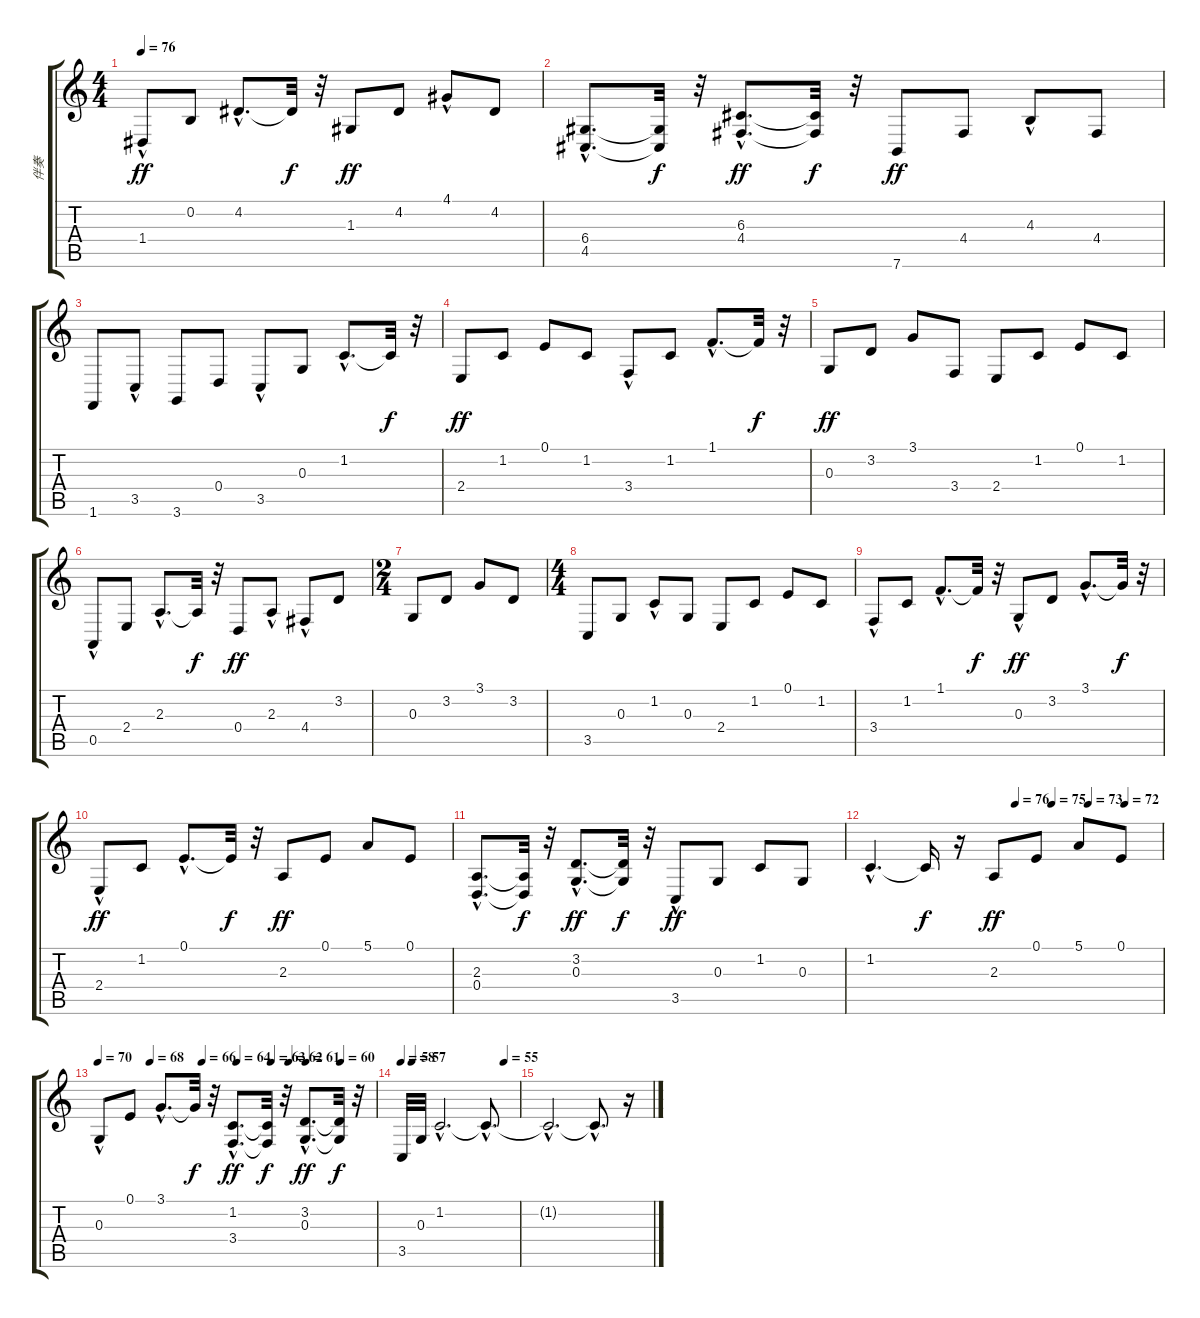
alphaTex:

\track ("伴奏" "伴奏") {instrument acousticgrandpiano}
\staff {score tabs}
\tuning (E4 B3 G3 D3 A2 E2) {hide}
\ts (4 4)
\tempo 76
\clef g2
\ks c
1.4{hac}.8{dy ff} 0.2.8 4.2{hac}.8{d} 4.2{t}.32{dy f} r.32 1.3.8{dy ff} 4.2.8 4.1{hac}.8 4.2.8 |
(6.4{hac} 4.5{hac}).8{d} (6.4{t} 4.5{t}).32{dy f} r.32 (6.3{hac} 4.4{hac}).8{d dy ff} (6.3{t} 4.4{t}).32{dy f} r.32 7.6.8{dy ff} 4.4.8 4.3{hac}.8 4.4.8 |
1.6.8 3.5{hac}.8 3.6.8 0.4.8 3.5{hac}.8 0.3.8 1.2{hac}.8{d} 1.2{t}.32{dy f} r.32 |
2.4.8{dy ff} 1.2.8 0.1.8 1.2.8 3.4{hac}.8 1.2.8 1.1{hac}.8{d} 1.1{t}.32{dy f} r.32 |
0.3.8{dy ff} 3.2.8 3.1.8 3.4.8 2.4.8 1.2.8 0.1.8 1.2.8 |
0.5{hac}.8 2.4.8 2.3{hac}.8{d} 2.3{t}.32{dy f} r.32 0.4.8{dy ff} 2.3{hac}.8 4.4{hac}.8 3.2.8 |
\ts (2 4)
0.3.8 3.2.8 3.1.8 3.2.8 |
\ts (4 4)
3.5.8 0.3.8 1.2{hac}.8 0.3.8 2.4.8 1.2.8 0.1.8 1.2.8 |
3.4{hac}.8 1.2.8 1.1{hac}.8{d} 1.1{t}.32{dy f} r.32 0.3{hac}.8{dy ff} 3.2.8 3.1{hac}.8{d} 3.1{t}.32{dy f} r.32 |
2.4{hac}.8{dy ff} 1.2.8 0.1{hac}.8{d} 0.1{t}.32{dy f} r.32 2.3.8{dy ff} 0.1.8 5.1.8 0.1.8 |
(2.3{hac} 0.4{hac}).8{d} (2.3{t} 0.4{t}).32{dy f} r.32 (3.2{hac} 0.3{hac}).8{d dy ff} (3.2{t} 0.3{t}).32{dy f} r.32 3.5{hac}.8{dy ff} 0.3.8 1.2.8 0.3.8 |
\tempo (76 0.5)
\tempo (75 0.625)
\tempo (73 0.75)
\tempo (72 0.875)
1.2{hac}.4{d} 1.2{t}.16{dy f} r.16 2.3.8{dy ff} 0.1.8 5.1.8 0.1.8 |
\tempo 70
\tempo (68 0.1875)
\tempo (66 0.375)
\tempo (64 0.5)
\tempo (63 0.625)
\tempo (62 0.6875)
\tempo (61 0.75)
\tempo (60 0.875)
0.3{hac}.8 0.1.8 3.1{hac}.8{d} 3.1{t}.32{dy f} r.32 (1.2{hac} 3.4{hac}).8{d dy ff} (1.2{t} 3.4{t}).32{dy f} r.32 (3.2{hac} 0.3{hac}).8{d dy ff} (3.2{t} 0.3{t}).32{dy f} r.32 |
\tempo 58
\tempo (57 0.09375)
\tempo (55 0.875)
3.5.32 0.3.32 1.2{hac}.2{d} 1.2{hac t}.8{d} |
1.2{hac t}.2{d} 1.2{hac t}.8{d} r.16
